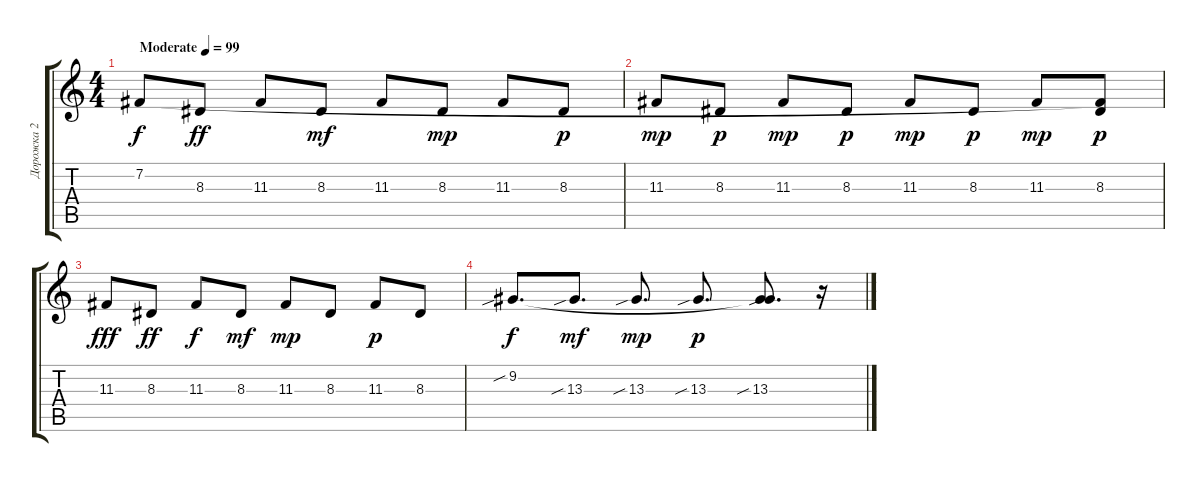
\track ("Дорожка 2" "Дорожка 2") {instrument stringensemble1}
\staff {score tabs}
\tuning (E4 B3 G3 D3 A2 E2) {hide}
\ts (4 4)
\tempo (99 "Moderate")
\clef g2
\ks c
7.2.8{dy f instrument stringensemble1} 8.3.8{dy ff} 11.3.8 8.3.8{dy mf} 11.3.8 8.3.8{dy mp} 11.3.8 8.3.8{dy p} |
11.3.8{dy mp} 8.3.8{dy p} 11.3.8{dy mp} 8.3.8{dy p} 11.3.8{dy mp} 8.3.8{dy p} 11.3.8{dy mp} (7.2{t} 8.3).8{dy p} |
11.3.8{dy fff} 8.3.8{dy ff} 11.3.8{dy f} 8.3.8{dy mf} 11.3.8{dy mp} 8.3.8 11.3.8{dy p} 8.3.8 |
9.2{sib}.8{d dy f} 13.3{sib}.8{d dy mf} 13.3{sib}.8{d dy mp} 13.3{sib}.8{d dy p} (9.2{t} 13.3{sib}).8{d} r.16
